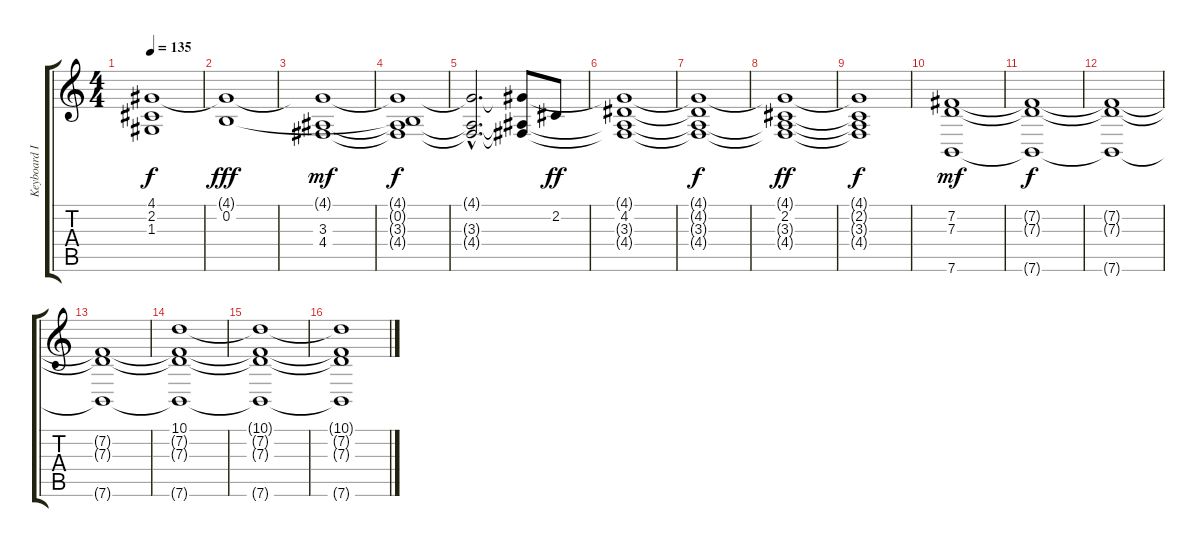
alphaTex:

\track ("Keyboard III" "Keyboard I") {instrument synthstrings1}
\staff {score tabs}
\tuning (E4 B3 G3 D3 A2 E2) {hide}
\ts (4 4)
\tempo 135
\clef g2
\ks c
(4.1{t} 2.2{t} 1.3{t}).1{dy f} |
(4.1{t} 0.2).1{dy fff} |
(4.1{t} 3.3 4.4).1{dy mf} |
(4.1{t} 0.2{t} 3.3{t} 4.4{t}).1{dy f} |
(4.1{hac t} 3.3{hac t} 4.4{hac t}).2{d} (4.1{t} 3.3{t} 4.4{t}).8 2.2.8{dy ff} |
(4.1{t} 4.2 3.3{t} 4.4{t}).1 |
(4.1{t} 4.2{t} 3.3{t} 4.4{t}).1{dy f} |
(4.1{t} 2.2 3.3{t} 4.4{t}).1{dy ff} |
(4.1{t} 2.2{t} 3.3{t} 4.4{t}).1{dy f} |
(7.2 7.3 7.6).1{dy mf} |
(7.2{t} 7.3{t} 7.6{t}).1{dy f} |
(7.2{t} 7.3{t} 7.6{t}).1 |
(7.2{t} 7.3{t} 7.6{t}).1 |
(10.1 7.2{t} 7.3{t} 7.6{t}).1 |
(10.1{t} 7.2{t} 7.3{t} 7.6{t}).1 |
(10.1{t} 7.2{t} 7.3{t} 7.6{t}).1
